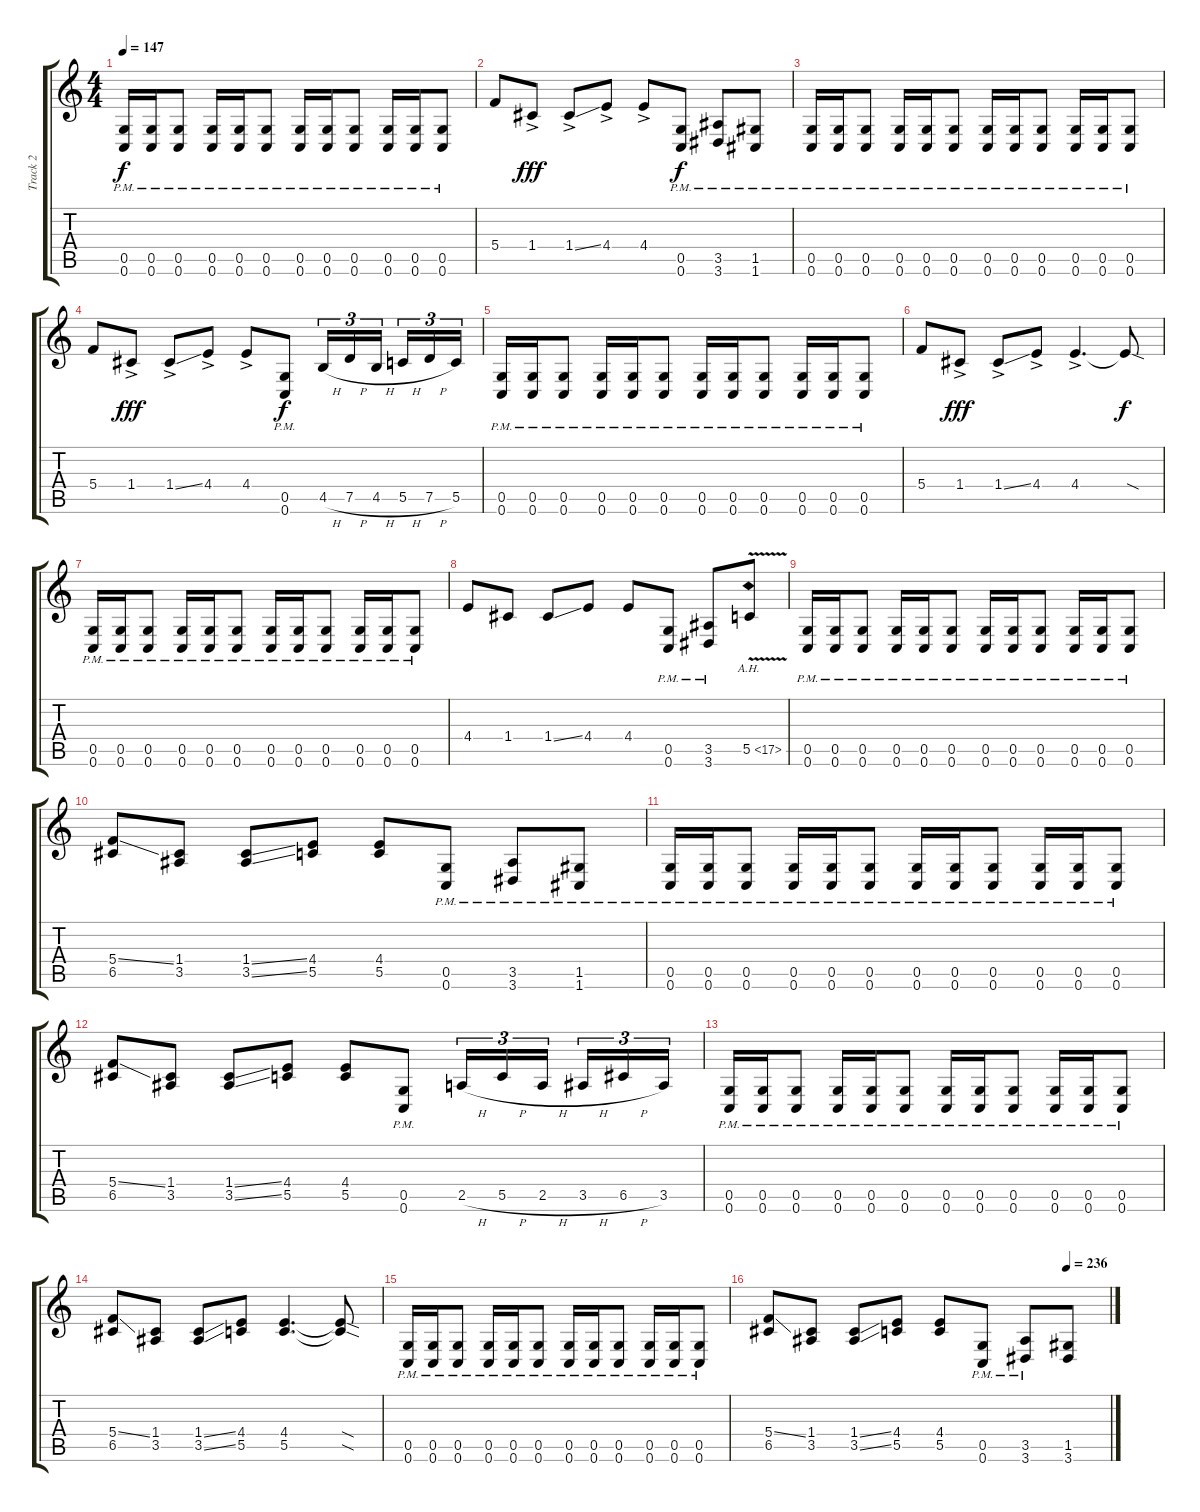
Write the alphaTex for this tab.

\track ("Track 2" "Track 2") {instrument distortionguitar}
\staff {score tabs}
\tuning (D4 A3 F3 C3 G2 C2) {hide}
\ts (4 4)
\tempo 147
\clef g2
\ks c
(0.5{pm} 0.6{pm}).16{dy f} (0.5{pm} 0.6{pm}).16 (0.5{pm} 0.6{pm}).8 (0.5{pm} 0.6{pm}).16 (0.5{pm} 0.6{pm}).16 (0.5{pm} 0.6{pm}).8 (0.5{pm} 0.6{pm}).16 (0.5{pm} 0.6{pm}).16 (0.5{pm} 0.6{pm}).8 (0.5{pm} 0.6{pm}).16 (0.5{pm} 0.6{pm}).16 (0.5{pm} 0.6{pm}).8 |
5.4.8 1.4{ac}.8{dy fff} 1.4{ss ac}.8 4.4{ac}.8 4.4{ac}.8 (0.5{pm} 0.6{pm}).8{dy f} (3.5{pm} 3.6{pm}).8 (1.5{pm} 1.6{pm}).8 |
(0.5{pm} 0.6{pm}).16 (0.5{pm} 0.6{pm}).16 (0.5{pm} 0.6{pm}).8 (0.5{pm} 0.6{pm}).16 (0.5{pm} 0.6{pm}).16 (0.5{pm} 0.6{pm}).8 (0.5{pm} 0.6{pm}).16 (0.5{pm} 0.6{pm}).16 (0.5{pm} 0.6{pm}).8 (0.5{pm} 0.6{pm}).16 (0.5{pm} 0.6{pm}).16 (0.5{pm} 0.6{pm}).8 |
5.4.8 1.4{ac}.8{dy fff} 1.4{ss ac}.8 4.4{ac}.8 4.4{ac}.8 (0.5{pm} 0.6{pm}).8{dy f} 4.5{h}.16{tu (3 2)} 7.5{h}.16{tu (3 2)} 4.5{h}.16{tu (3 2) beam splitsecondary} 5.5{h}.16{tu (3 2)} 7.5{h}.16{tu (3 2)} 5.5.16{tu (3 2)} |
(0.5{pm} 0.6{pm}).16 (0.5{pm} 0.6{pm}).16 (0.5{pm} 0.6{pm}).8 (0.5{pm} 0.6{pm}).16 (0.5{pm} 0.6{pm}).16 (0.5{pm} 0.6{pm}).8 (0.5{pm} 0.6{pm}).16 (0.5{pm} 0.6{pm}).16 (0.5{pm} 0.6{pm}).8 (0.5{pm} 0.6{pm}).16 (0.5{pm} 0.6{pm}).16 (0.5{pm} 0.6{pm}).8 |
5.4.8 1.4{ac}.8{dy fff} 1.4{ss ac}.8 4.4{ac}.8 4.4{ac}.4{d} 4.4{sod t}.8{dy f} |
(0.5{pm} 0.6{pm}).16 (0.5{pm} 0.6{pm}).16 (0.5{pm} 0.6{pm}).8 (0.5{pm} 0.6{pm}).16 (0.5{pm} 0.6{pm}).16 (0.5{pm} 0.6{pm}).8 (0.5{pm} 0.6{pm}).16 (0.5{pm} 0.6{pm}).16 (0.5{pm} 0.6{pm}).8 (0.5{pm} 0.6{pm}).16 (0.5{pm} 0.6{pm}).16 (0.5{pm} 0.6{pm}).8 |
4.4.8 1.4.8 1.4{ss}.8 4.4.8 4.4.8 (0.5{pm} 0.6{pm}).8 (3.5{pm} 3.6{pm}).8 5.5{ah 12 v}.8 |
(0.5{pm} 0.6{pm}).16 (0.5{pm} 0.6{pm}).16 (0.5{pm} 0.6{pm}).8 (0.5{pm} 0.6{pm}).16 (0.5{pm} 0.6{pm}).16 (0.5{pm} 0.6{pm}).8 (0.5{pm} 0.6{pm}).16 (0.5{pm} 0.6{pm}).16 (0.5{pm} 0.6{pm}).8 (0.5{pm} 0.6{pm}).16 (0.5{pm} 0.6{pm}).16 (0.5{pm} 0.6{pm}).8 |
(5.4{ss} 6.5).8 (1.4 3.5).8 (1.4{ss} 3.5{ss}).8 (4.4 5.5).8 (4.4 5.5).8 (0.5{pm} 0.6{pm}).8 (3.5{pm} 3.6{pm}).8 (1.5{pm} 1.6{pm}).8 |
(0.5{pm} 0.6{pm}).16 (0.5{pm} 0.6{pm}).16 (0.5{pm} 0.6{pm}).8 (0.5{pm} 0.6{pm}).16 (0.5{pm} 0.6{pm}).16 (0.5{pm} 0.6{pm}).8 (0.5{pm} 0.6{pm}).16 (0.5{pm} 0.6{pm}).16 (0.5{pm} 0.6{pm}).8 (0.5{pm} 0.6{pm}).16 (0.5{pm} 0.6{pm}).16 (0.5{pm} 0.6{pm}).8 |
(5.4{ss} 6.5).8 (1.4 3.5).8 (1.4{ss} 3.5{ss}).8 (4.4 5.5).8 (4.4 5.5).8 (0.5{pm} 0.6{pm}).8 2.5{h}.16{tu (3 2)} 5.5{h}.16{tu (3 2)} 2.5{h}.16{tu (3 2) beam splitsecondary} 3.5{h}.16{tu (3 2)} 6.5{h}.16{tu (3 2)} 3.5.16{tu (3 2)} |
(0.5{pm} 0.6{pm}).16 (0.5{pm} 0.6{pm}).16 (0.5{pm} 0.6{pm}).8 (0.5{pm} 0.6{pm}).16 (0.5{pm} 0.6{pm}).16 (0.5{pm} 0.6{pm}).8 (0.5{pm} 0.6{pm}).16 (0.5{pm} 0.6{pm}).16 (0.5{pm} 0.6{pm}).8 (0.5{pm} 0.6{pm}).16 (0.5{pm} 0.6{pm}).16 (0.5{pm} 0.6{pm}).8 |
(5.4{ss} 6.5).8 (1.4 3.5).8 (1.4{ss} 3.5{ss}).8 (4.4 5.5).8 (4.4 5.5).4{d} (4.4{sod t} 5.5{sod t}).8 |
(0.5{pm} 0.6{pm}).16 (0.5{pm} 0.6{pm}).16 (0.5{pm} 0.6{pm}).8 (0.5{pm} 0.6{pm}).16 (0.5{pm} 0.6{pm}).16 (0.5{pm} 0.6{pm}).8 (0.5{pm} 0.6{pm}).16 (0.5{pm} 0.6{pm}).16 (0.5{pm} 0.6{pm}).8 (0.5{pm} 0.6{pm}).16 (0.5{pm} 0.6{pm}).16 (0.5{pm} 0.6{pm}).8 |
\tempo (236 0.875)
(5.4{ss} 6.5).8 (1.4 3.5).8 (1.4{ss} 3.5{ss}).8 (4.4 5.5).8 (4.4 5.5).8 (0.5{pm} 0.6{pm}).8 (3.5{pm} 3.6{pm}).8 (1.5 3.6).8
